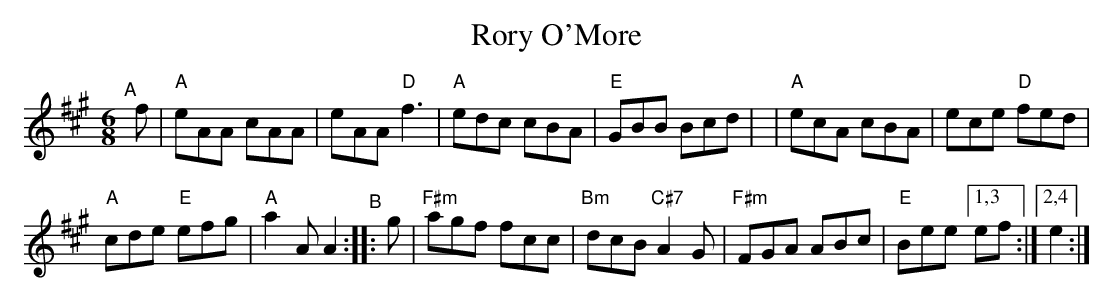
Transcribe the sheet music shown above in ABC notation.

X:1
T: Rory O'More
M: 6/8
K: A
"^A"[|] f |\
"A"eAA cAA | eAA "D"f3 |\
"A"edc cBA | "E"GBB Bcd |\
| "A"ecA cBA | ece "D"fed |
"A"cde "E"efg | "A"a2A A2 \
"^B":: g |\
"F#m"agf fcc | "Bm"dcB "C#7"A2G |\
"F#m"FGA ABc | "E"Bee [1,3 ef :|[2,4 e2 :|
